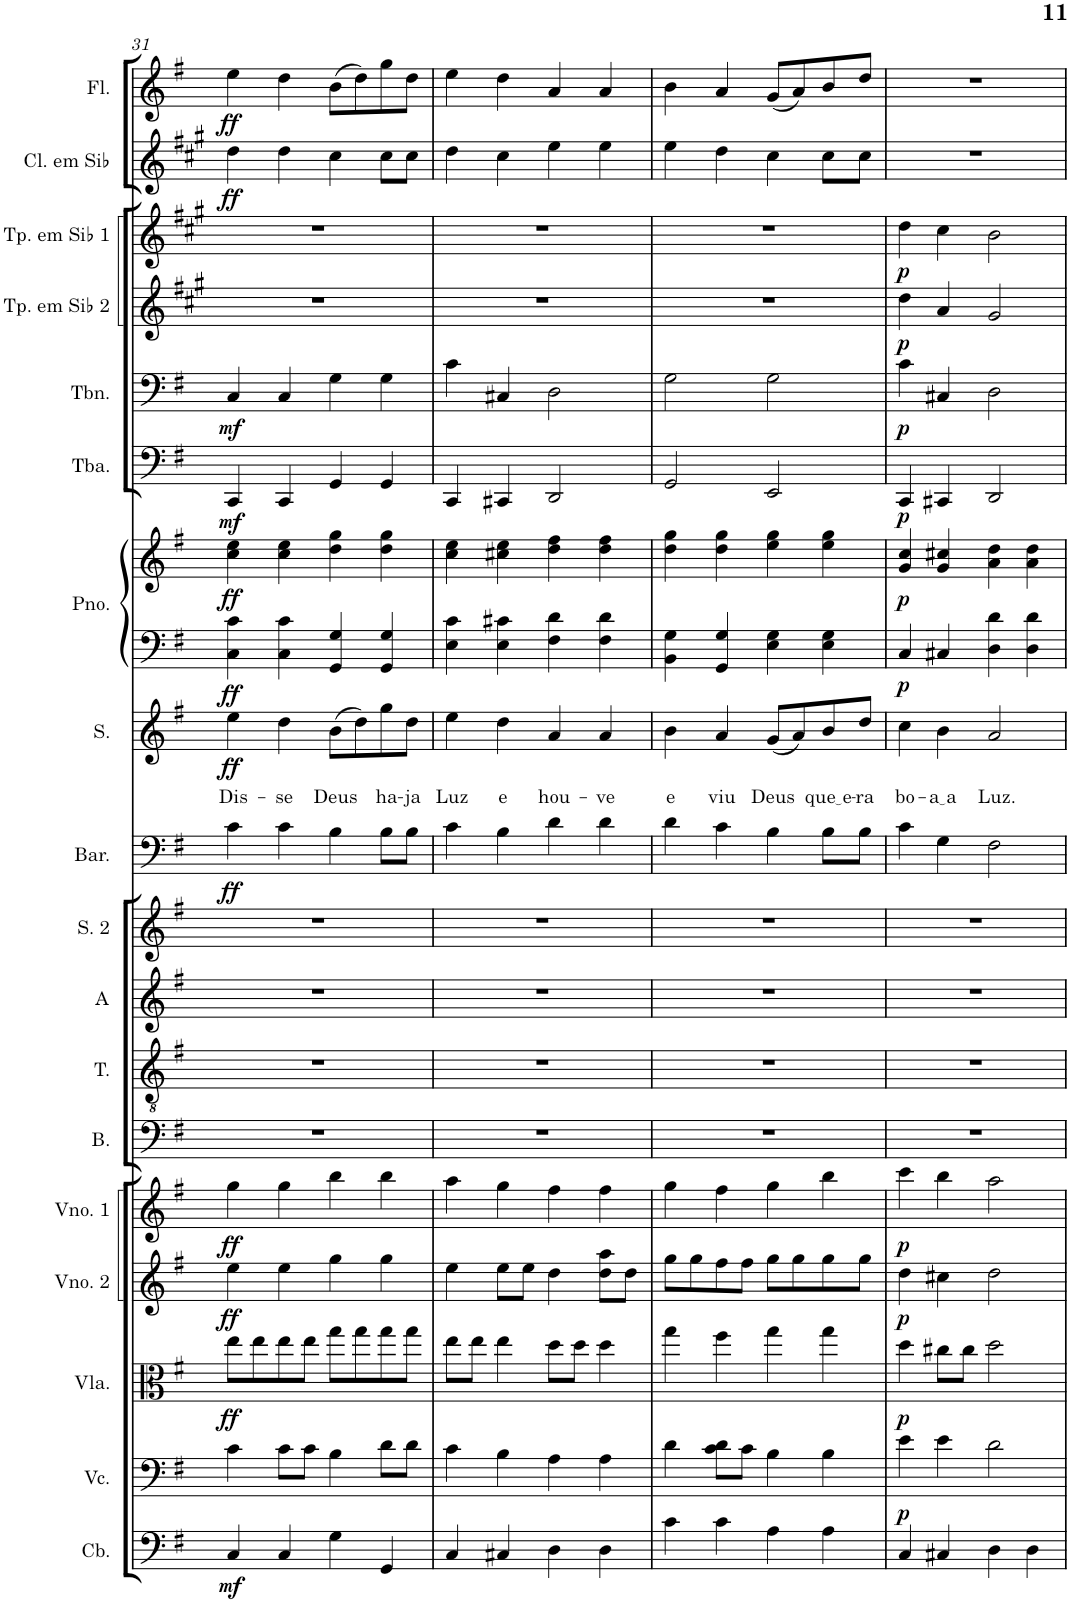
**kern	**dynam	**kern	**dynam	**kern	**dynam	**kern	**dynam	**kern	**dynam	**kern	**kern	**kern	**kern	**kern	**dynam	**kern	**text	**dynam	**kern	**kern	**dynam	**kern	**dynam	**kern	**dynam	**kern	**dynam	**kern	**dynam	**kern	**dynam	**kern	**dynam
*part18	*part18	*part17	*part17	*part16	*part16	*part15	*part15	*part14	*part14	*part13	*part12	*part11	*part10	*part9	*part9	*part8	*part8	*part8	*part7	*part7	*part7	*part6	*part6	*part5	*part5	*part4	*part4	*part3	*part3	*part2	*part2	*part1	*part1
*staff19	*staff19	*staff18	*staff18	*staff17	*staff17	*staff16	*staff16	*staff15	*staff15	*staff14	*staff13	*staff12	*staff11	*staff10	*staff10	*staff9	*staff9	*staff9	*staff8	*staff7	*staff7/8	*staff6	*staff6	*staff5	*staff5	*staff4	*staff4	*staff3	*staff3	*staff2	*staff2	*staff1	*staff1
*I"Contrabaixo	*	*I"Violoncelo	*	*I"Viola	*	*I"Violino 2	*	*I"Violino 1	*	*I"Baixo	*I"Tenor	*I"Alto	*I"Soprano 2	*I"Barítono	*	*I"Soprano	*	*	*I"Piano	*	*	*I"Tuba	*	*I"Trombone	*	*I"Trompete em Sib 2	*	*I"Trompete em Sib 1	*	*I"Clarinete em Sib	*	*I"Flauta Transversal	*
*I'Cb.	*	*I'Vc.	*	*I'Vla.	*	*I'Vno. 2	*	*I'Vno. 1	*	*I'B.	*I'T.	*I'A	*I'S. 2	*I'Bar.	*	*I'S.	*	*	*I'Pno.	*	*	*I'Tba.	*	*I'Tbn.	*	*I'Tp. em Sib 2	*	*I'Tp. em Sib 1	*	*I'Cl. em Sib	*	*I'Fl.	*
!!LO:PB:g=z
*clefF4	*	*clefF4	*	*clefC3	*	*clefG2	*	*clefG2	*	*clefF4	*clefGv2	*clefG2	*clefG2	*clefF4	*	*clefG2	*	*	*clefF4	*clefG2	*	*clefF4	*	*clefF4	*	*clefG2	*	*clefG2	*	*clefG2	*	*clefG2	*
*Trd7c12	*	*	*	*	*	*	*	*	*	*	*	*	*	*	*	*	*	*	*	*	*	*	*	*	*	*Trd1c2	*	*Trd1c2	*	*Trd1c2	*	*	*
*k[f#]	*	*k[f#]	*	*k[f#]	*	*k[f#]	*	*k[f#]	*	*k[f#]	*k[f#]	*k[f#]	*k[f#]	*k[f#]	*	*k[f#]	*	*	*k[f#]	*k[f#]	*	*k[f#]	*	*k[f#]	*	*k[f#c#g#]	*	*k[f#c#g#]	*	*k[f#c#g#]	*	*k[f#]	*
*M4/4	*	*M4/4	*	*M4/4	*	*M4/4	*	*M4/4	*	*M4/4	*M4/4	*M4/4	*M4/4	*M4/4	*	*M4/4	*	*	*M4/4	*M4/4	*	*M4/4	*	*M4/4	*	*M4/4	*	*M4/4	*	*M4/4	*	*M4/4	*
*met(c)	*	*met(c)	*	*met(c)	*	*met(c)	*	*met(c)	*	*met(c)	*met(c)	*met(c)	*met(c)	*met(c)	*	*met(c)	*	*	*met(c)	*met(c)	*	*met(c)	*	*met(c)	*	*met(c)	*	*met(c)	*	*met(c)	*	*met(c)	*
=31	=31	=31	=31	=31	=31	=31	=31	=31	=31	=31	=31	=31	=31	=31	=31	=31	=31	=31	=31	=31	=31	=31	=31	=31	=31	=31	=31	=31	=31	=31	=31	=31	=31
!	!LO:DY:b	!	!	!	!LO:DY:b	!	!LO:DY:b	!	!LO:DY:b	!	!	!	!	!	!LO:DY:b	!	!LO:LY:b	!LO:DY:b	!	!	!LO:DY:b=2	!	!	!	!	!	!	!	!	!	!	!	!
!	!	!	!	!	!	!	!	!	!	!	!	!	!	!	!	!	!	!	!	!	!LO:DY:n=1:b	!	!LO:DY:b	!	!LO:DY:b	!	!	!	!	!	!LO:DY:b	!	!LO:DY:b
4C/	mf	4c\	.	8ee\L	ff	4ee\	ff	4gg\	ff	1r	1r	1r	1r	4c\	ff	4ee\	Dis-	ff	4C\ 4c\	4cc\ 4ee\	ff ff	4CC/	mf	4C/	mf	1r	.	1r	.	4dd\	ff	4ee\	ff
.	.	.	.	8ee\	.	.	.	.	.	.	.	.	.	.	.	.	.	.	.	.	.	.	.	.	.	.	.	.	.	.	.	.	.
!	!	!	!	!	!	!	!	!	!	!	!	!	!	!	!	!	!LO:LY:b	!	!	!	!	!	!	!	!	!	!	!	!	!	!	!	!
4C/	.	8c\L	.	8ee\	.	4ee\	.	4gg\	.	.	.	.	.	4c\	.	4dd\	-se	.	4C\ 4c\	4cc\ 4ee\	.	4CC/	.	4C/	.	.	.	.	.	4dd\	.	4dd\	.
.	.	8c\J	.	8ee\J	.	.	.	.	.	.	.	.	.	.	.	.	.	.	.	.	.	.	.	.	.	.	.	.	.	.	.	.	.
!	!	!	!	!	!	!	!	!	!	!	!	!	!	!	!	!	!LO:LY:b	!	!	!	!	!	!	!	!	!	!	!	!	!	!	!	!
4G\	.	4B\	.	8gg\L	.	4gg\	.	4bb\	.	.	.	.	.	4B\	.	(8b\L	Deus	.	4GG/ 4G/	4dd\ 4gg\	.	4GG/	.	4G\	.	.	.	.	.	4cc#\	.	(8b\L	.
.	.	.	.	8gg\	.	.	.	.	.	.	.	.	.	.	.	8dd\)	.	.	.	.	.	.	.	.	.	.	.	.	.	.	.	8dd\)	.
!	!	!	!	!	!	!	!	!	!	!	!	!	!	!	!	!	!LO:LY:b	!	!	!	!	!	!	!	!	!	!	!	!	!	!	!	!
4GG/	.	8d\L	.	8gg\	.	4gg\	.	4bb\	.	.	.	.	.	8B\L	.	8gg\	ha-	.	4GG/ 4G/	4dd\ 4gg\	.	4GG/	.	4G\	.	.	.	.	.	8cc#\L	.	8gg\	.
!	!	!	!	!	!	!	!	!	!	!	!	!	!	!	!	!	!LO:LY:b	!	!	!	!	!	!	!	!	!	!	!	!	!	!	!	!
.	.	8d\J	.	8gg\J	.	.	.	.	.	.	.	.	.	8B\J	.	8dd\J	-ja	.	.	.	.	.	.	.	.	.	.	.	.	8cc#\J	.	8dd\J	.
=32	=32	=32	=32	=32	=32	=32	=32	=32	=32	=32	=32	=32	=32	=32	=32	=32	=32	=32	=32	=32	=32	=32	=32	=32	=32	=32	=32	=32	=32	=32	=32	=32	=32
!	!	!	!	!	!	!	!	!	!	!	!	!	!	!	!	!	!LO:LY:b	!	!	!	!	!	!	!	!	!	!	!	!	!	!	!	!
4C/	.	4c\	.	8ee\L	.	4ee\	.	4aa\	.	1r	1r	1r	1r	4c\	.	4ee\	Luz	.	4E\ 4c\	4cc\ 4ee\	.	4CC/	.	4c\	.	1r	.	1r	.	4dd\	.	4ee\	.
.	.	.	.	8ee\J	.	.	.	.	.	.	.	.	.	.	.	.	.	.	.	.	.	.	.	.	.	.	.	.	.	.	.	.	.
!	!	!	!	!	!	!	!	!	!	!	!	!	!	!	!	!	!LO:LY:b	!	!	!	!	!	!	!	!	!	!	!	!	!	!	!	!
4C#X/	.	4B\	.	4ee\	.	8ee\L	.	4gg\	.	.	.	.	.	4B\	.	4dd\	e	.	4E\ 4c#X\	4cc#X\ 4ee\	.	4CC#X/	.	4C#X/	.	.	.	.	.	4cc#\	.	4dd\	.
.	.	.	.	.	.	8ee\J	.	.	.	.	.	.	.	.	.	.	.	.	.	.	.	.	.	.	.	.	.	.	.	.	.	.	.
!	!	!	!	!	!	!	!	!	!	!	!	!	!	!	!	!	!LO:LY:b	!	!	!	!	!	!	!	!	!	!	!	!	!	!	!	!
4D\	.	4A\	.	8dd\L	.	4dd\	.	4ff#\	.	.	.	.	.	4d\	.	4a/	hou-	.	4F#\ 4d\	4dd\ 4ff#\	.	2DD/	.	2D\	.	.	.	.	.	4ee\	.	4a/	.
.	.	.	.	8dd\J	.	.	.	.	.	.	.	.	.	.	.	.	.	.	.	.	.	.	.	.	.	.	.	.	.	.	.	.	.
!	!	!	!	!	!	!	!	!	!	!	!	!	!	!	!	!	!LO:LY:b	!	!	!	!	!	!	!	!	!	!	!	!	!	!	!	!
4D\	.	4A\	.	4dd\	.	8dd\ 8aa\L	.	4ff#\	.	.	.	.	.	4d\	.	4a/	-ve	.	4F#\ 4d\	4dd\ 4ff#\	.	.	.	.	.	.	.	.	.	4ee\	.	4a/	.
.	.	.	.	.	.	8dd\J	.	.	.	.	.	.	.	.	.	.	.	.	.	.	.	.	.	.	.	.	.	.	.	.	.	.	.
=33	=33	=33	=33	=33	=33	=33	=33	=33	=33	=33	=33	=33	=33	=33	=33	=33	=33	=33	=33	=33	=33	=33	=33	=33	=33	=33	=33	=33	=33	=33	=33	=33	=33
!	!	!	!	!	!	!	!	!	!	!	!	!	!	!	!	!	!LO:LY:b	!	!	!	!	!	!	!	!	!	!	!	!	!	!	!	!
4c\	.	4d\	.	4gg\	.	8gg\L	.	4gg\	.	1r	1r	1r	1r	4d\	.	4b\	e	.	4BB\ 4G\	4dd\ 4gg\	.	2GG/	.	2G\	.	1r	.	1r	.	4ee\	.	4b\	.
.	.	.	.	.	.	8gg\	.	.	.	.	.	.	.	.	.	.	.	.	.	.	.	.	.	.	.	.	.	.	.	.	.	.	.
!	!	!	!	!	!	!	!	!	!	!	!	!	!	!	!	!	!LO:LY:b	!	!	!	!	!	!	!	!	!	!	!	!	!	!	!	!
4c\	.	8c\ 8d\L	.	4ff#\	.	8ff#\	.	4ff#\	.	.	.	.	.	4c\	.	4a/	viu	.	4GG/ 4G/	4dd\ 4gg\	.	.	.	.	.	.	.	.	.	4dd\	.	4a/	.
.	.	8c\J	.	.	.	8ff#\J	.	.	.	.	.	.	.	.	.	.	.	.	.	.	.	.	.	.	.	.	.	.	.	.	.	.	.
!	!	!	!	!	!	!	!	!	!	!	!	!	!	!	!	!	!LO:LY:b	!	!	!	!	!	!	!	!	!	!	!	!	!	!	!	!
4A\	.	4B\	.	4gg\	.	8gg\L	.	4gg\	.	.	.	.	.	4B\	.	(8g/L	Deus	.	4E\ 4G\	4ee\ 4gg\	.	2EE/	.	2G\	.	.	.	.	.	4cc#\	.	(8g/L	.
.	.	.	.	.	.	8gg\	.	.	.	.	.	.	.	.	.	8a/)	.	.	.	.	.	.	.	.	.	.	.	.	.	.	.	8a/)	.
!	!	!	!	!	!	!	!	!	!	!	!	!	!	!	!	!	!LO:LY:b	!	!	!	!	!	!	!	!	!	!	!	!	!	!	!	!
4A\	.	4B\	.	4gg\	.	8gg\	.	4bb\	.	.	.	.	.	8B\L	.	8b/	que e	.	4E\ 4G\	4ee\ 4gg\	.	.	.	.	.	.	.	.	.	8cc#\L	.	8b/	.
!	!	!	!	!	!	!	!	!	!	!	!	!	!	!	!	!	!LO:LY:b	!	!	!	!	!	!	!	!	!	!	!	!	!	!	!	!
.	.	.	.	.	.	8gg\J	.	.	.	.	.	.	.	8B\J	.	8dd/J	-ra	.	.	.	.	.	.	.	.	.	.	.	.	8cc#\J	.	8dd/J	.
=34	=34	=34	=34	=34	=34	=34	=34	=34	=34	=34	=34	=34	=34	=34	=34	=34	=34	=34	=34	=34	=34	=34	=34	=34	=34	=34	=34	=34	=34	=34	=34	=34	=34
!	!	!	!LO:DY:b	!	!LO:DY:b	!	!LO:DY:b	!	!LO:DY:b	!	!	!	!	!	!	!	!LO:LY:b	!	!	!	!LO:DY:b=2	!	!	!	!	!	!	!	!	!	!	!	!
!	!	!	!	!	!	!	!	!	!	!	!	!	!	!	!	!	!	!	!	!	!LO:DY:n=1:b	!	!LO:DY:b	!	!LO:DY:b	!	!LO:DY:b	!	!LO:DY:b	!	!	!	!
4C/	.	4e\	p	4dd\	p	4dd\	p	4ccc\	p	1r	1r	1r	1r	4c\	.	4cc\	bo-	.	4C/	4g/ 4cc/	p p	4CC/	p	4c\	p	4dd\	p	4dd\	p	1r	.	1r	.
!	!	!	!	!	!	!	!	!	!	!	!	!	!	!	!	!	!LO:LY:b	!	!	!	!	!	!	!	!	!	!	!	!	!	!	!	!
4C#X/	.	4e\	.	8cc#X\L	.	4cc#X\	.	4bb\	.	.	.	.	.	4G\	.	4b\	a a	.	4C#X/	4g/ 4cc#X/	.	4CC#X/	.	4C#X/	.	4a/	.	4cc#\	.	.	.	.	.
.	.	.	.	8cc#\J	.	.	.	.	.	.	.	.	.	.	.	.	.	.	.	.	.	.	.	.	.	.	.	.	.	.	.	.	.
!	!	!	!	!	!	!	!	!	!	!	!	!	!	!	!	!	!LO:LY:b	!	!	!	!	!	!	!	!	!	!	!	!	!	!	!	!
4D\	.	2d\	.	2dd\	.	2dd\	.	2aa\	.	.	.	.	.	2F#\	.	2a/	Luz.	.	4D\ 4d\	4a\ 4dd\	.	2DD/	.	2D\	.	2g#/	.	2b\	.	.	.	.	.
4D\	.	.	.	.	.	.	.	.	.	.	.	.	.	.	.	.	.	.	4D\ 4d\	4a\ 4dd\	.	.	.	.	.	.	.	.	.	.	.	.	.
=	=	=	=	=	=	=	=	=	=	=	=	=	=	=	=	=	=	=	=	=	=	=	=	=	=	=	=	=	=	=	=	=	=
*-	*-	*-	*-	*-	*-	*-	*-	*-	*-	*-	*-	*-	*-	*-	*-	*-	*-	*-	*-	*-	*-	*-	*-	*-	*-	*-	*-	*-	*-	*-	*-	*-	*-
